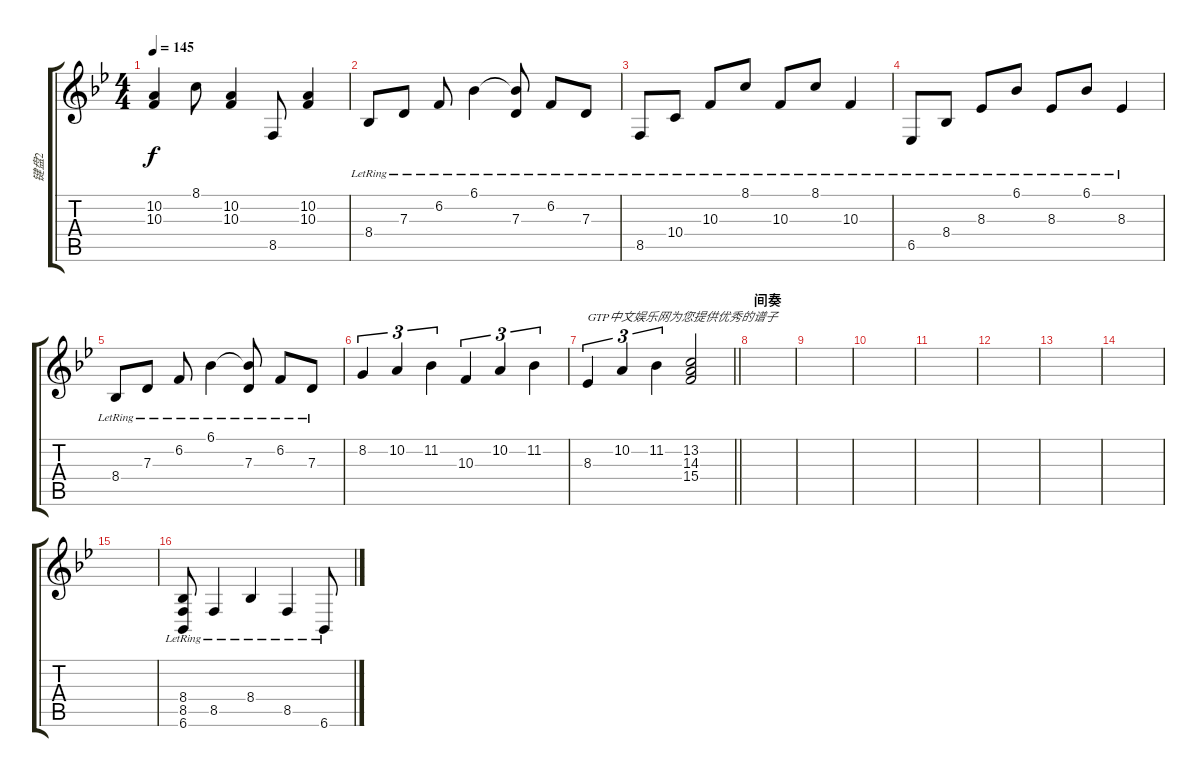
\track ("键盘2" "键盘2") {instrument vibraphone}
\staff {score tabs}
\tuning (E4 B3 G3 D3 A2 E2) {hide}
\ts (4 4)
\tempo 145
\clef g2
\ks bb
(10.2 10.3).4{dy f} 8.1.8 (10.2 10.3).4 8.5.8 (10.2 10.3).4 |
8.4{lr}.8 7.3{lr}.8 6.2{lr}.8 6.1{lr}.4 (6.1{t} 7.3{lr}).8 6.2{lr}.8 7.3{lr}.8 |
8.5{lr}.8 10.4{lr}.8 10.3{lr}.8 8.1{lr}.8 10.3{lr}.8 8.1{lr}.8 10.3{lr}.4 |
6.5{lr}.8 8.4{lr}.8 8.3{lr}.8 6.1{lr}.8 8.3{lr}.8 6.1{lr}.8 8.3{lr}.4 |
8.4{lr}.8 7.3{lr}.8 6.2{lr}.8 6.1{lr}.4 (6.1{t} 7.3{lr}).8 6.2{lr}.8 7.3{lr}.8 |
8.2.4{tu (3 2)} 10.2.4{tu (3 2)} 11.2.4{tu (3 2)} 10.3.4{tu (3 2)} 10.2.4{tu (3 2)} 11.2.4{tu (3 2)} |
\barLineRight lightlight
8.3.4{tu (3 2) txt "GTP中文娱乐网为您提供优秀的谱子"} 10.2.4{tu (3 2)} 11.2.4{tu (3 2)} (13.2 14.3 15.4).2 |
\section ("" "间奏")
|
|
|
|
|
|
|
|
(8.4{lr} 8.5{lr} 6.6{lr}).8 8.5{lr}.4 8.4{lr}.4 8.5{lr}.4 6.6{lr}.8
